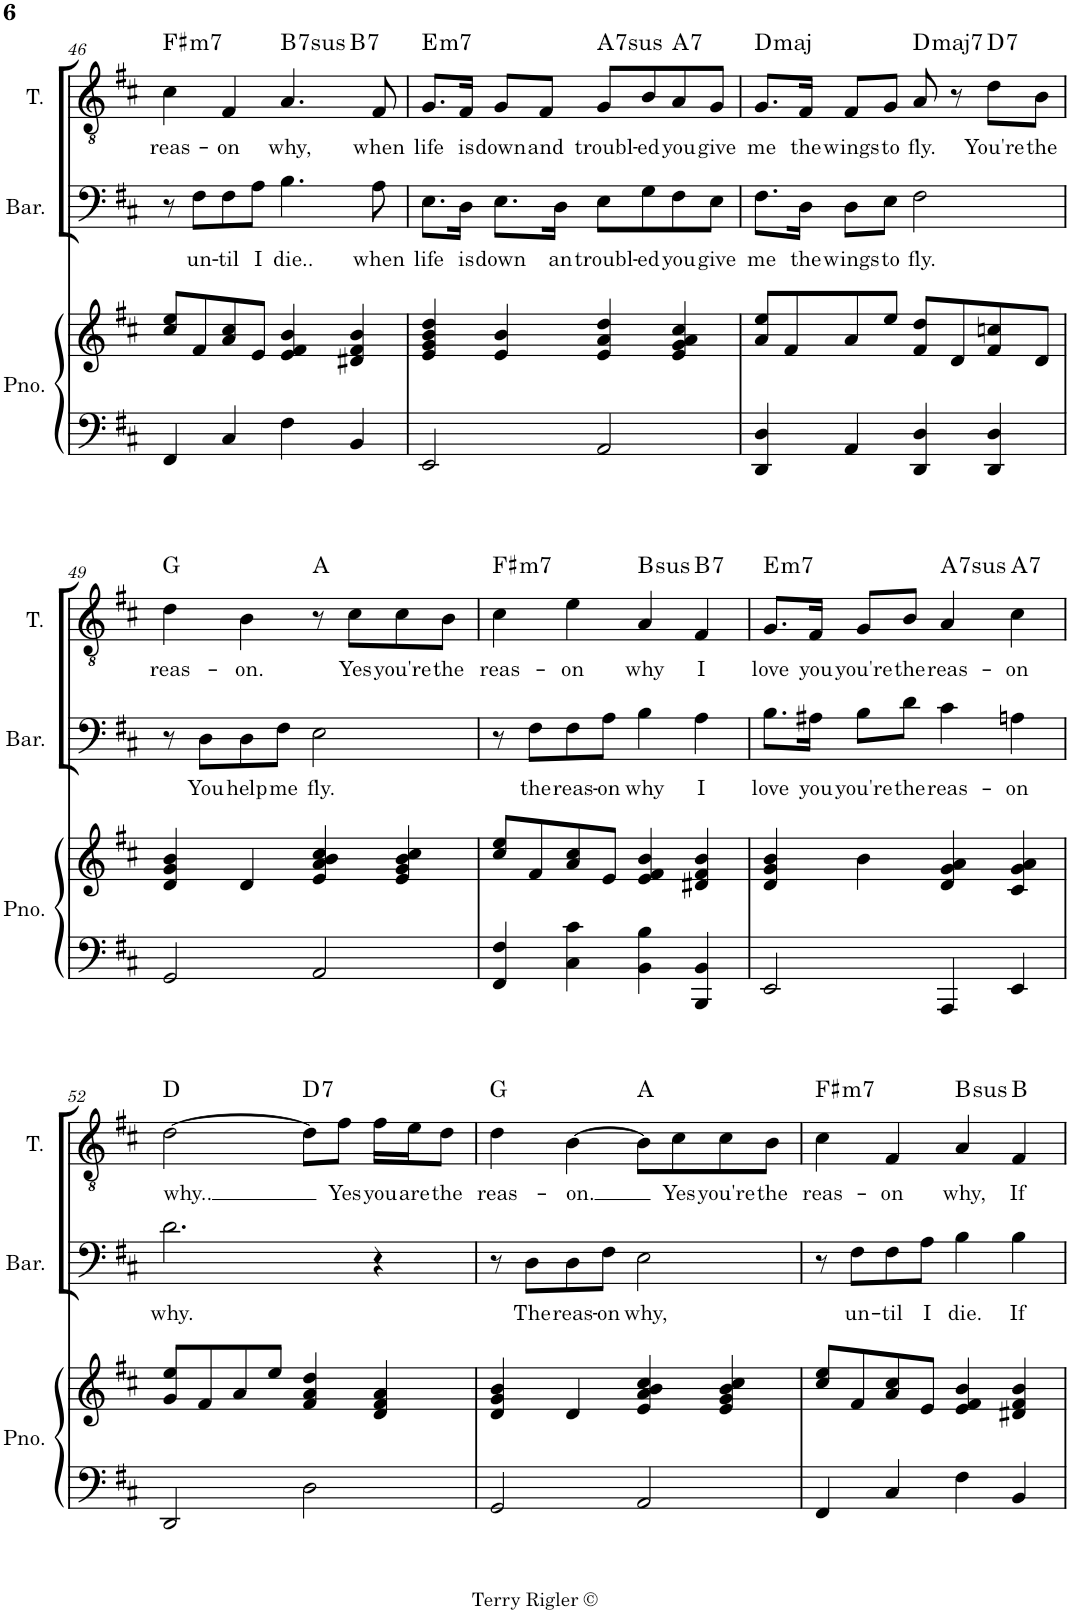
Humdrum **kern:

**kern	**kern	**kern	**text	**kern	**text	**harte
*part3	*part3	*part2	*part2	*part1	*part1	*part1
*staff4	*staff3	*staff2	*staff2	*staff1	*staff1	*
*I"Piano	*	*I"Baritone	*	*I"Tenor	*	*
*I'Pno.	*	*I'Bar.	*	*I'T.	*	*
!!LO:PB:g=z
*clefF4	*clefG2	*clefF4	*	*clefGv2	*	*
*k[f#c#]	*k[f#c#]	*k[f#c#]	*	*k[f#c#]	*	*
*M4/4	*M4/4	*M4/4	*	*M4/4	*	*
=46	=46	=46	=46	=46	=46	=46
!	!	!	!	!	!LO:LY:b	!LO:H:kt=m7
*	*	*	*	*^	*	*
4FF#/	8cc#/ 8ee/L	8r	.	4c#\	2.ryy	reas-	F#:min7
!	!	!	!LO:LY:b	!	!	!	!
.	8f#/	8F#\L	un-	.	.	.	.
!	!	!	!LO:LY:b	!	!	!LO:LY:b	!
4C#/	8a/ 8cc#/	8F#\	-til	4F#/	.	-on	.
!	!	!	!LO:LY:b	!	!	!	!
.	8e/J	8A\J	I	.	.	.	.
!	!	!	!LO:LY:b	!	!	!LO:LY:b	!LO:H:kt=7sus
4F#\	4e/ 4f#/ 4b/	4.B\	die..	4.A/	.	why,	B:sus4(7)
!	!	!	!	!	!	!	!LO:H:kt=7
4BB/	4d#X/ 4f#/ 4b/	.	.	.	4ryy	.	B:7
!	!	!	!LO:LY:b	!	!	!LO:LY:b	!
.	.	8A\	when	8F#/	.	when	.
=47	=47	=47	=47	=47	=47	=47	=47
!	!	!	!LO:LY:b	!	!	!LO:LY:b	!LO:H:kt=m7
*	*	*	*	*v	*v	*	*
2EE/	4e/ 4g/ 4b/ 4dd/	8.E\L	life	8.G/L	life	E:min7
!	!	!	!LO:LY:b	!	!LO:LY:b	!
.	.	16D\Jk	is	16F#/Jk	is	.
!	!	!	!LO:LY:b	!	!LO:LY:b	!
.	4e/ 4b/	8.E\L	down	8G/L	down	.
!	!	!	!	!	!LO:LY:b	!
.	.	.	.	8F#/J	and	.
!	!	!	!LO:LY:b	!	!	!
.	.	16D\Jk	an	.	.	.
!	!	!	!LO:LY:b	!	!LO:LY:b	!LO:H:kt=7sus
2AA/	4e/ 4a/ 4dd/	8E\L	troubl-	8G/L	troubl-	A:sus4(7)
!	!	!	!LO:LY:b	!	!LO:LY:b	!
.	.	8G\	-ed	8B/	-ed	.
!	!	!	!LO:LY:b	!	!LO:LY:b	!LO:H:kt=7
.	4e/ 4g/ 4a/ 4cc#/	8F#\	you	8A/	you	A:7
!	!	!	!LO:LY:b	!	!LO:LY:b	!
.	.	8E\J	give	8G/J	give	.
=48	=48	=48	=48	=48	=48	=48
!	!	!	!LO:LY:b	!	!LO:LY:b	!LO:H:kt=maj
4DD/ 4D/	8a/ 8ee/L	8.F#\L	me	8.G/L	me	D:maj
.	8f#/	.	.	.	.	.
!	!	!	!LO:LY:b	!	!LO:LY:b	!
.	.	16D\Jk	the	16F#/Jk	the	.
!	!	!	!LO:LY:b	!	!LO:LY:b	!
4AA/	8a/	8D\L	wings	8F#/L	wings	.
!	!	!	!LO:LY:b	!	!LO:LY:b	!
.	8ee/J	8E\J	to	8G/J	to	.
!	!	!	!LO:LY:b	!	!LO:LY:b	!LO:H:kt=maj7
4DD/ 4D/	8f#/ 8dd/L	2F#\	fly.	8A/	fly.	D:maj7
.	8d/	.	.	8r	.	.
!	!	!	!	!	!LO:LY:b	!LO:H:kt=7
4DD/ 4D/	8f#/ 8ccn/	.	.	8d\L	You're	D:7
!	!	!	!	!	!LO:LY:b	!
.	8d/J	.	.	8B\J	the	.
!!LO:LB:g=z
=49	=49	=49	=49	=49	=49	=49
!	!	!	!	!	!LO:LY:b	!
2GG/	4d/ 4g/ 4b/	8r	.	4d\	reas-	G:maj
!	!	!	!LO:LY:b	!	!	!
.	.	8D\L	You	.	.	.
!	!	!	!LO:LY:b	!	!LO:LY:b	!
.	4d/	8D\	help	4B\	-on.	.
!	!	!	!LO:LY:b	!	!	!
.	.	8F#\J	me	.	.	.
!	!	!	!LO:LY:b	!	!	!
2AA/	4e/ 4a/ 4b/ 4cc#/	2E\	fly.	8r	.	A:maj
!	!	!	!	!	!LO:LY:b	!
.	.	.	.	8c#\L	Yes	.
!	!	!	!	!	!LO:LY:b	!
.	4e/ 4g/ 4b/ 4cc#/	.	.	8c#\	you're	.
!	!	!	!	!	!LO:LY:b	!
.	.	.	.	8B\J	the	.
=50	=50	=50	=50	=50	=50	=50
!	!	!	!	!	!LO:LY:b	!LO:H:kt=m7
4FF#/ 4F#/	8cc#/ 8ee/L	8r	.	4c#\	reas-	F#:min7
!	!	!	!LO:LY:b	!	!	!
.	8f#/	8F#\L	the	.	.	.
!	!	!	!LO:LY:b	!	!LO:LY:b	!
4C#\ 4c#\	8a/ 8cc#/	8F#\	reas-	4e\	-on	.
!	!	!	!LO:LY:b	!	!	!
.	8e/J	8A\J	-on	.	.	.
!	!	!	!LO:LY:b	!	!LO:LY:b	!LO:H:kt=sus
4BB\ 4B\	4e/ 4f#/ 4b/	4B\	why	4A/	why	B:sus4
!	!	!	!LO:LY:b	!	!LO:LY:b	!LO:H:kt=7
4BBB/ 4BB/	4d#X/ 4f#/ 4b/	4A\	I	4F#/	I	B:7
=51	=51	=51	=51	=51	=51	=51
!	!	!	!LO:LY:b	!	!LO:LY:b	!LO:H:kt=m7
2EE/	4d/ 4g/ 4b/	8.B\L	love	8.G/L	love	E:min7
!	!	!	!LO:LY:b	!	!LO:LY:b	!
.	.	16A#X\Jk	you	16F#/Jk	you	.
!	!	!	!LO:LY:b	!	!LO:LY:b	!
.	4b\	8B\L	you're	8G/L	you're	.
!	!	!	!LO:LY:b	!	!LO:LY:b	!
.	.	8d\J	the	8B/J	the	.
!	!	!	!LO:LY:b	!	!LO:LY:b	!LO:H:kt=7sus
4AAA/	4d/ 4g/ 4a/	4c#\	reas-	4A/	reas-	A:sus4(7)
!	!	!	!LO:LY:b	!	!LO:LY:b	!LO:H:kt=7
4EE/	4c#/ 4g/ 4a/	4An\	-on	4c#\	-on	A:7
!!LO:LB:g=z
=52	=52	=52	=52	=52	=52	=52
!	!	!	!LO:LY:b	!	!LO:LY:b	!
2DD/	8g/ 8ee/L	2.d\	why.	[2d\	why..	D:maj
.	8f#/	.	.	.	.	.
.	8a/	.	.	.	.	.
.	8ee/J	.	.	.	.	.
!	!	!	!	!	!	!LO:H:kt=7
2D\	4f#/ 4a/ 4dd/	.	.	8d\L]	.	D:7
!	!	!	!	!	!LO:LY:b	!
.	.	.	.	8f#\J	Yes	.
!	!	!	!	!	!LO:LY:b	!
.	4d/ 4f#/ 4a/	4r	.	16f#\LL	you	.
!	!	!	!	!	!LO:LY:b	!
.	.	.	.	16e\J	are	.
!	!	!	!	!	!LO:LY:b	!
.	.	.	.	8d\J	the	.
=53	=53	=53	=53	=53	=53	=53
!	!	!	!	!	!LO:LY:b	!
2GG/	4d/ 4g/ 4b/	8r	.	4d\	reas-	G:maj
!	!	!	!LO:LY:b	!	!	!
.	.	8D\L	The	.	.	.
!	!	!	!LO:LY:b	!	!LO:LY:b	!
.	4d/	8D\	reas-	[4B\	-on.	.
!	!	!	!LO:LY:b	!	!	!
.	.	8F#\J	-on	.	.	.
!	!	!	!LO:LY:b	!	!	!
2AA/	4e/ 4a/ 4b/ 4cc#/	2E\	why,	8B\L]	.	A:maj
!	!	!	!	!	!LO:LY:b	!
.	.	.	.	8c#\	Yes	.
!	!	!	!	!	!LO:LY:b	!
.	4e/ 4g/ 4b/ 4cc#/	.	.	8c#\	you're	.
!	!	!	!	!	!LO:LY:b	!
.	.	.	.	8B\J	the	.
=54	=54	=54	=54	=54	=54	=54
!	!	!	!	!	!LO:LY:b	!LO:H:kt=m7
4FF#/	8cc#/ 8ee/L	8r	.	4c#\	reas-	F#:min7
!	!	!	!LO:LY:b	!	!	!
.	8f#/	8F#\L	un-	.	.	.
!	!	!	!LO:LY:b	!	!LO:LY:b	!
4C#/	8a/ 8cc#/	8F#\	-til	4F#/	-on	.
!	!	!	!LO:LY:b	!	!	!
.	8e/J	8A\J	I	.	.	.
!	!	!	!LO:LY:b	!	!LO:LY:b	!LO:H:kt=sus
4F#\	4e/ 4f#/ 4b/	4B\	die.	4A/	why,	B:sus4
!	!	!	!LO:LY:b	!	!LO:LY:b	!
4BB/	4d#X/ 4f#/ 4b/	4B\	If	4F#/	If	B:maj
=	=	=	=	=	=	=
*-	*-	*-	*-	*-	*-	*-
